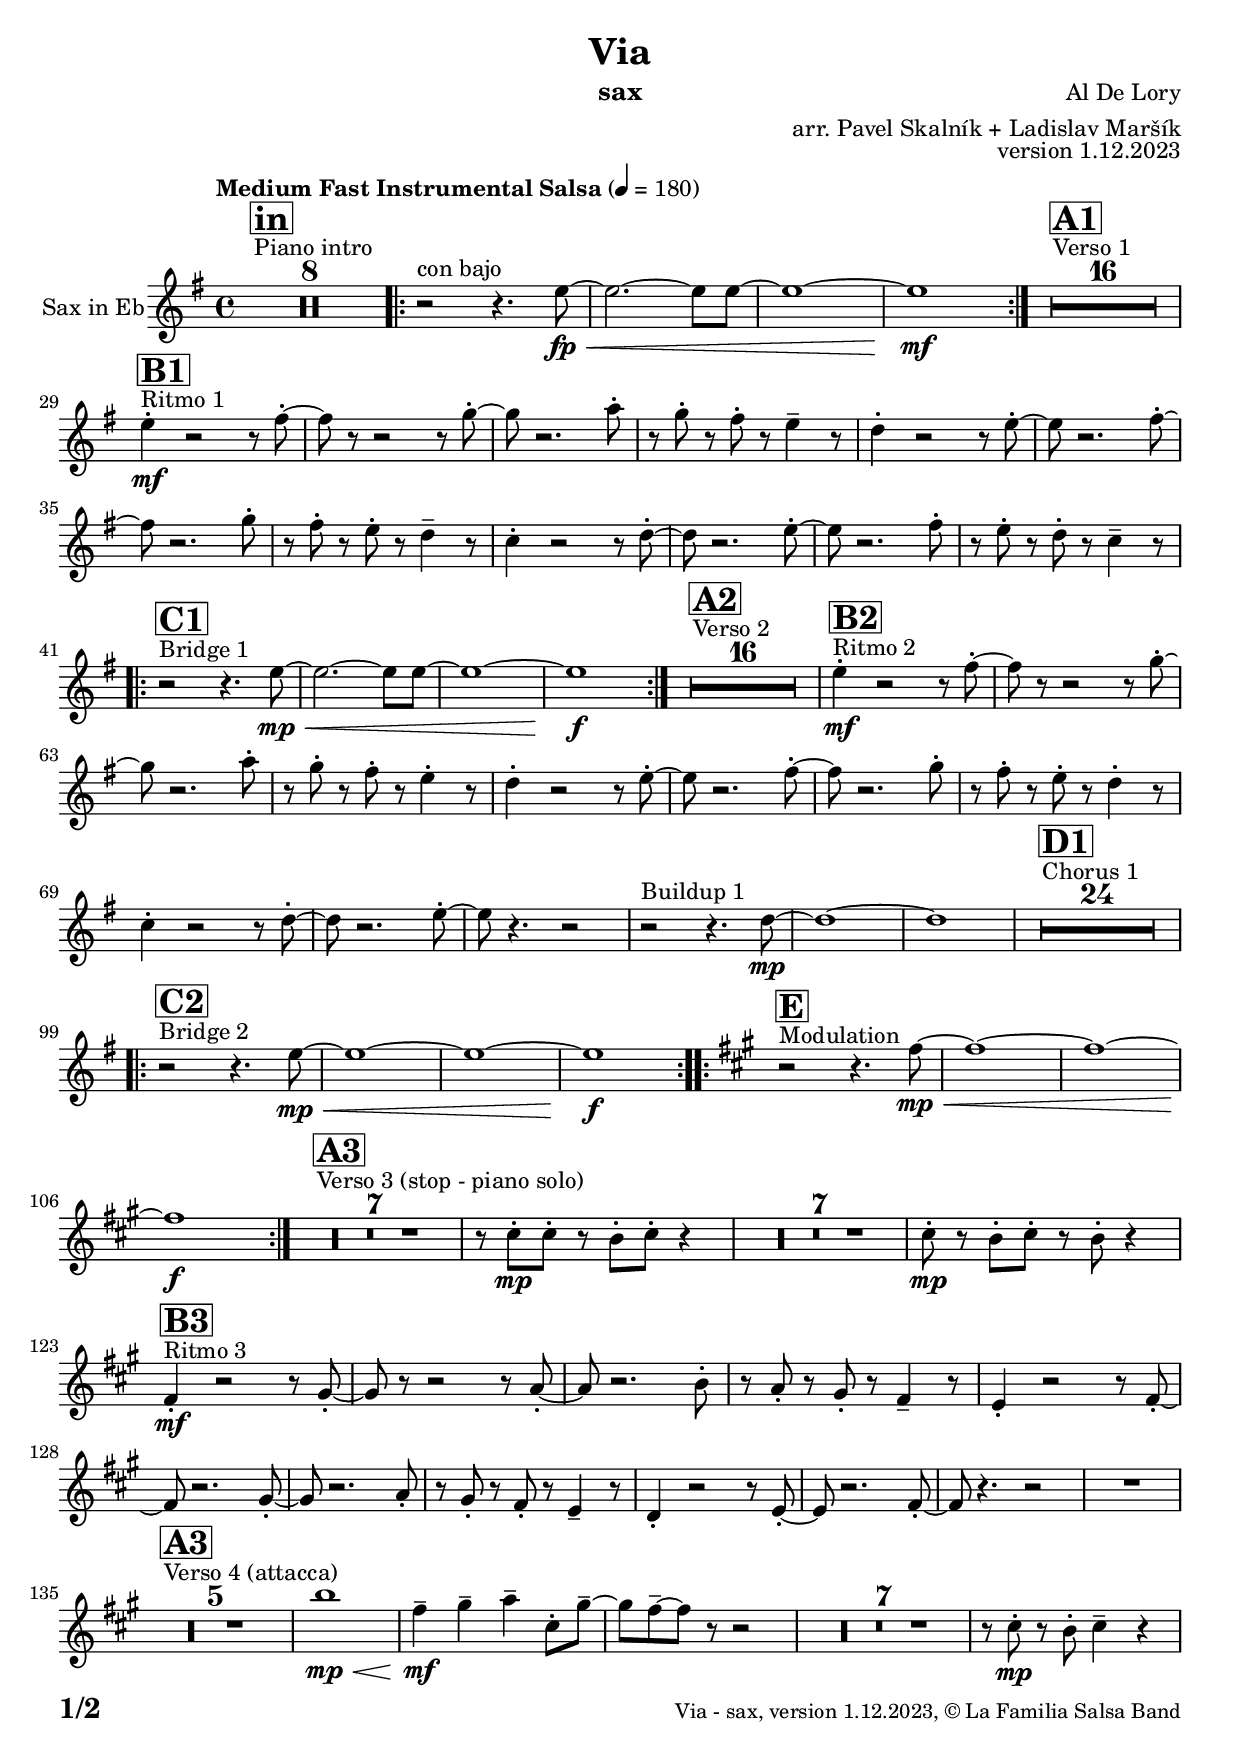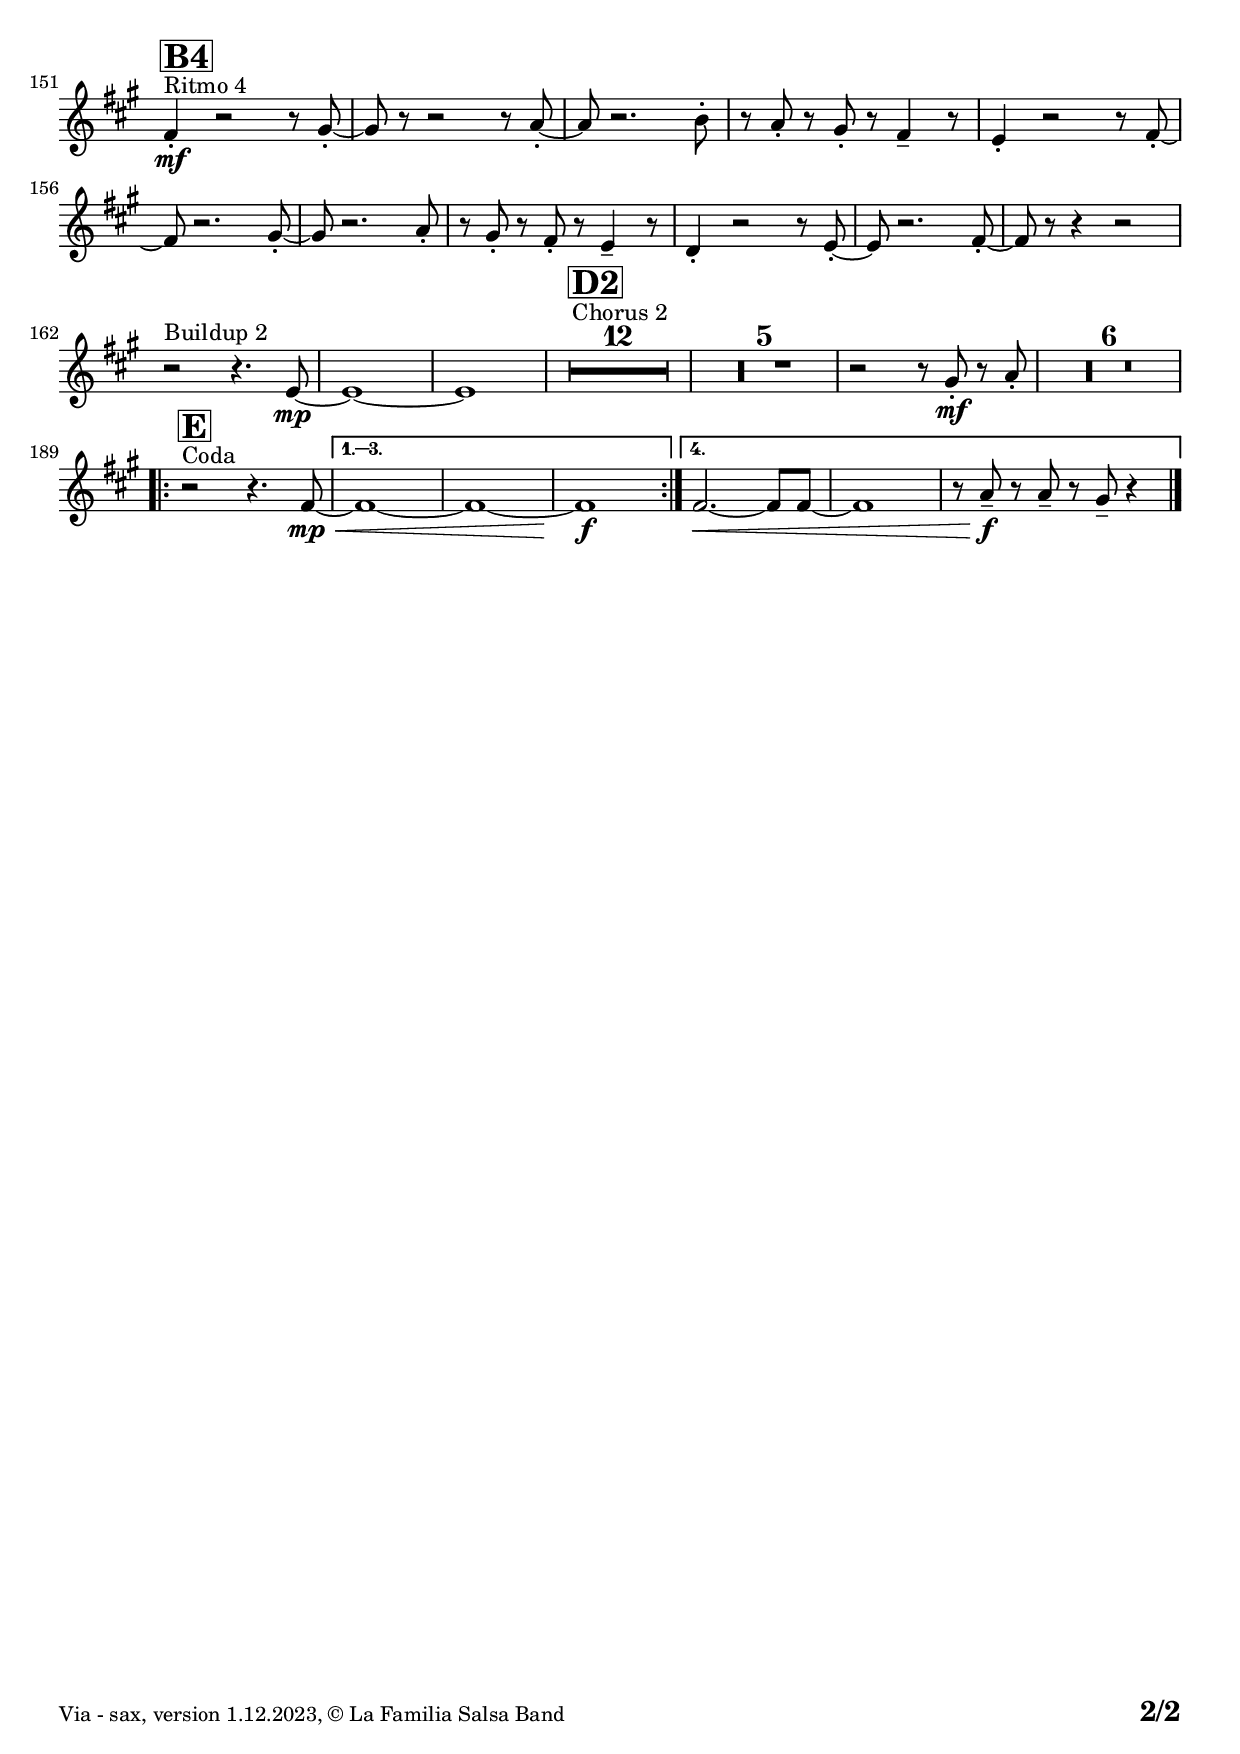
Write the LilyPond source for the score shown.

\version "2.24.0"

% Sheet revision 2022_09

\header {
  title = "Via"
  instrument = "sax"
  composer = "Al De Lory"
  arranger = "arr. Pavel Skalník + Ladislav Maršík"
  opus = "version 1.12.2023"
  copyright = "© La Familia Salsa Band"
}

inst =
#(define-music-function
  (string)
  (string?)
  #{ <>^\markup \abs-fontsize #16 \bold \box #string #})

makePercent = #(define-music-function (note) (ly:music?)
                 (make-music 'PercentEvent 'length (ly:music-length note)))

#(define (test-stencil grob text)
   (let* ((orig (ly:grob-original grob))
          (siblings (ly:spanner-broken-into orig)) ; have we been split?
          (refp (ly:grob-system grob))
          (left-bound (ly:spanner-bound grob LEFT))
          (right-bound (ly:spanner-bound grob RIGHT))
          (elts-L (ly:grob-array->list (ly:grob-object left-bound 'elements)))
          (elts-R (ly:grob-array->list (ly:grob-object right-bound 'elements)))
          (break-alignment-L
           (filter
            (lambda (elt) (grob::has-interface elt 'break-alignment-interface))
            elts-L))
          (break-alignment-R
           (filter
            (lambda (elt) (grob::has-interface elt 'break-alignment-interface))
            elts-R))
          (break-alignment-L-ext (ly:grob-extent (car break-alignment-L) refp X))
          (break-alignment-R-ext (ly:grob-extent (car break-alignment-R) refp X))
          (num
           (markup text))
          (num
           (if (or (null? siblings)
                   (eq? grob (car siblings)))
               num
               (make-parenthesize-markup num)))
          (num (grob-interpret-markup grob num))
          (num-stil-ext-X (ly:stencil-extent num X))
          (num-stil-ext-Y (ly:stencil-extent num Y))
          (num (ly:stencil-aligned-to num X CENTER))
          (num
           (ly:stencil-translate-axis
            num
            (+ (interval-length break-alignment-L-ext)
               (* 0.5
                  (- (car break-alignment-R-ext)
                     (cdr break-alignment-L-ext))))
            X))
          (bracket-L
           (markup
            #:path
            0.1 ; line-thickness
            `((moveto 0.5 ,(* 0.5 (interval-length num-stil-ext-Y)))
              (lineto ,(* 0.5
                          (- (car break-alignment-R-ext)
                             (cdr break-alignment-L-ext)
                             (interval-length num-stil-ext-X)))
                      ,(* 0.5 (interval-length num-stil-ext-Y)))
              (closepath)
              (rlineto 0.0
                       ,(if (or (null? siblings) (eq? grob (car siblings)))
                            -1.0 0.0)))))
          (bracket-R
           (markup
            #:path
            0.1
            `((moveto ,(* 0.5
                          (- (car break-alignment-R-ext)
                             (cdr break-alignment-L-ext)
                             (interval-length num-stil-ext-X)))
                      ,(* 0.5 (interval-length num-stil-ext-Y)))
              (lineto 0.5
                      ,(* 0.5 (interval-length num-stil-ext-Y)))
              (closepath)
              (rlineto 0.0
                       ,(if (or (null? siblings) (eq? grob (last siblings)))
                            -1.0 0.0)))))
          (bracket-L (grob-interpret-markup grob bracket-L))
          (bracket-R (grob-interpret-markup grob bracket-R))
          (num (ly:stencil-combine-at-edge num X LEFT bracket-L 0.4))
          (num (ly:stencil-combine-at-edge num X RIGHT bracket-R 0.4)))
     num))

#(define-public (Measure_attached_spanner_engraver context)
   (let ((span '())
         (finished '())
         (event-start '())
         (event-stop '()))
     (make-engraver
      (listeners ((measure-counter-event engraver event)
                  (if (= START (ly:event-property event 'span-direction))
                      (set! event-start event)
                      (set! event-stop event))))
      ((process-music trans)
       (if (ly:stream-event? event-stop)
           (if (null? span)
               (ly:warning "You're trying to end a measure-attached spanner but you haven't started one.")
               (begin (set! finished span)
                 (ly:engraver-announce-end-grob trans finished event-start)
                 (set! span '())
                 (set! event-stop '()))))
       (if (ly:stream-event? event-start)
           (begin (set! span (ly:engraver-make-grob trans 'MeasureCounter event-start))
             (set! event-start '()))))
      ((stop-translation-timestep trans)
       (if (and (ly:spanner? span)
                (null? (ly:spanner-bound span LEFT))
                (moment<=? (ly:context-property context 'measurePosition) ZERO-MOMENT))
           (ly:spanner-set-bound! span LEFT
                                  (ly:context-property context 'currentCommandColumn)))
       (if (and (ly:spanner? finished)
                (moment<=? (ly:context-property context 'measurePosition) ZERO-MOMENT))
           (begin
            (if (null? (ly:spanner-bound finished RIGHT))
                (ly:spanner-set-bound! finished RIGHT
                                       (ly:context-property context 'currentCommandColumn)))
            (set! finished '())
            (set! event-start '())
            (set! event-stop '()))))
      ((finalize trans)
       (if (ly:spanner? finished)
           (begin
            (if (null? (ly:spanner-bound finished RIGHT))
                (set! (ly:spanner-bound finished RIGHT)
                      (ly:context-property context 'currentCommandColumn)))
            (set! finished '())))
       (if (ly:spanner? span)
           (begin
            (ly:warning "I think there's a dangling measure-attached spanner :-(")
            (ly:grob-suicide! span)
            (set! span '())))))))

\layout {
  \context {
    \Staff
    \consists #Measure_attached_spanner_engraver
    \override MeasureCounter.font-encoding = #'latin1
    \override MeasureCounter.font-size = 0
    \override MeasureCounter.outside-staff-padding = 2
    \override MeasureCounter.outside-staff-horizontal-padding = #0
  }
}

repeatBracket = #(define-music-function
                  (parser location N note)
                  (number? ly:music?)
                  #{
                    \override Staff.MeasureCounter.stencil =
                    #(lambda (grob) (test-stencil grob #{ #(string-append(number->string N) "x") #} ))
                    \startMeasureCount
                    \repeat volta #N { $note }
                    \stopMeasureCount
                  #}
                  )

Sax = \new Voice
\transpose c a'
\relative c' {
  \set Staff.instrumentName = \markup {
    \center-align { "Sax in Eb" }
  }
  \set Staff.midiInstrument = "Trombone"
  \set Staff.midiMaximumVolume = #1.0

  \key g \minor
  \time 4/4
  \tempo "Medium Fast Instrumental Salsa" 4 = 180

  s1*0
  ^\markup { "Piano intro" }
  \inst "in"
  R1*8
  
  \repeat volta 2 { r2 ^\markup { "con bajo" } r4.g8 \fp \< ~|g2.~g8g8~|g1~|g1 \mf }
  s1*0
  ^\markup { "Verso 1" }
  \inst "A1"
  R1*16 \break
  
    s1*0
  ^\markup { "Ritmo 1" }
  \inst "B1"
  g4  -. \mf r2r8a8 -. ~| a8 r8r2r8bes8 -. ~| bes8 r2.c8 -. | r8bes8 -. r8a8 -. r8g4 -- r8|
  f4 -. r2r8g8 -. ~| g8 r2.a8 -. ~| a8 r2.bes8 -. | r8a8 -. r8g8 -. r8f4 -- r8|
  es4 -. r2r8f8 -. ~| f8 r2.g8 -. ~| g8 r2.a8 -. | r8g8 -. r8f8 -. r8es4 -- r8| \break 

   s1*0
  ^\markup { "Bridge 1" }
  \inst "C1"
  \repeat volta 2 { r2 r4.g8 \mp \< ~|g2.~g8g8~|g1~|g1 \f }

  s1*0
  ^\markup { "Verso 2" }
  \inst "A2"
  R1*16 
  
    s1*0
  ^\markup { "Ritmo 2" }
  \inst "B2"
  g4 \mf -. r2r8a8 -. ~| a8 r8r2r8bes8 -. ~| bes8 r2.c8 -. | r8bes8 -. r8a8 -. r8g4 -. r8|
  f4 -. r2r8g8 -. ~| g8 r2.a8 -. ~| a8 r2.bes8 -. | r8a8 -. r8g8 -. r8f4 -. r8|
  es4 -. r2r8f8 -. ~| f8 r2.g8 -. ~| g8 r4. r2 | r2  ^\markup { "Buildup 1" } r4. f8 \mp ~|f1~|f1
  s1*0 
  ^\markup { "Chorus 1" }
  \inst "D1"
  R1*24 \break
  s1*0 
  ^\markup { "Bridge 2" }
  \inst "C2"
  \repeat volta 2 { r2 r4.g8 \mp \< ~|g1~|g1~|g1 \f }
  s1*0 
  ^\markup { "Modulation" }
  \key a \minor
  \inst "E"
  \repeat volta 2 { r2 r4.a8~\mp \< |a1~|a1~|a1 \f }
  
    s1*0 
  ^\markup { "Verso 3 (stop - piano solo)" }
  \inst "A3"
  R1*7
  r8e8 -. \mp e8 -. r8d8 -. e8 -. r4| R1*7| e8 \mp -. r8d8 -. e8 -. r8d8 -. r4| \break
  
    s1*0
  ^\markup { "Ritmo 3" }
  \inst "B3"
  a4 \mf -. r2r8b8 -. ~| b8r8r2r8c8 -. ~| c8 r2.d8 -. | r8c8 -. r8b8 -. r8a4 -- r8|
  g4 -. r2r8a8 -. ~| a8r2.b8 -. ~| b8 r2.c8 -. | r8b8 -. r8a8 -. r8g4 -- r8|
  f4 -. r2r8g8 -. ~| g8r2.a8 -. ~| a8 r4. r2 |
  R1 | \break
  s1*0 
  ^\markup { "Verso 4 (attacca)" }
  \inst "A3"
  R1*5
  d'1  \mp \< |a4 \mf -- b4 -- c4 -- e,8 -. b'8 --~  |b8 a8-- ~ a8 r8 r2|
  R1*7|
  r8e8 \mp -. r8d8 -. e4 -- r4 | \break
  
     s1*0
  ^\markup { "Ritmo 4" }
  \inst "B4"
  a,4 \mf -. r2r8b8 -. ~| b8r8r2r8c8 -. ~| c8 r2.d8 -. | r8c8 -. r8b8 -. r8a4 -- r8|
  g4 -. r2r8a8 -. ~| a8r2.b8 -. ~| b8 r2.c8 -. | r8b8 -. r8a8 -. r8g4 -- r8|
  f4 -. r2r8g8 -. ~| g8r2.a8 -. ~| a8 r8 r4 r2| \break
  
  r2 ^\markup { "Buildup 2" }  r4.g8 \mp ~ |g1 ~|g1|
  s1*0 
  ^\markup { "Chorus 2" }
  \inst "D2"
  R1*12
  R1 * 5
  r2r8b8\mf -. r8c8 -.  |
  R1*6| \break
  
  s1*0 
  ^\markup { "Coda" }
  \inst "E"

  \repeat volta 4 {
    
    r2 r4.a8~ \mp \< |
    
    \alternative {
      {
    a1~|a1~|a1 \f
      } 
      {
        a2. \< ~a8a8~|a1 |r8c8 \f -- r8c8 -- r8b8 --r4|
      }
    }
  }

  \label #'lastPage
  \bar "|."
}

\score {
  \compressMMRests \new Staff \with {
    \consists "Volta_engraver"
  }
  {
    \Sax
  }
  \layout {
    \context {
      \Score
      \remove "Volta_engraver"
    }
  }
}

\score {
  \unfoldRepeats {
    %\transpose a c
    \Sax
  }
  \midi { } 
}

\paper {
  system-system-spacing =
  #'((basic-distance . 14)
     (minimum-distance . 10)
     (padding . 1)
     (stretchability . 60))
  between-system-padding = #2
  bottom-margin = 5\mm

  print-page-number = ##t
  print-first-page-number = ##t
  oddHeaderMarkup = \markup \fill-line { " " }
  evenHeaderMarkup = \markup \fill-line { " " }
  oddFooterMarkup = \markup {
    \fill-line {
      \bold \fontsize #2
      \concat { \fromproperty #'page:page-number-string "/" \page-ref #'lastPage "0" "?" }

      \fontsize #-1
      \concat { \fromproperty #'header:title " - " \fromproperty #'header:instrument ", " \fromproperty #'header:opus ", " \fromproperty #'header:copyright }
    }
  }
  evenFooterMarkup = \markup {
    \fill-line {
      \fontsize #-1
      \concat { \fromproperty #'header:title " - " \fromproperty #'header:instrument ", " \fromproperty #'header:opus ", " \fromproperty #'header:copyright }

      \bold \fontsize #2
      \concat { \fromproperty #'page:page-number-string "/" \page-ref #'lastPage "0" "?" }
    }
  }
}